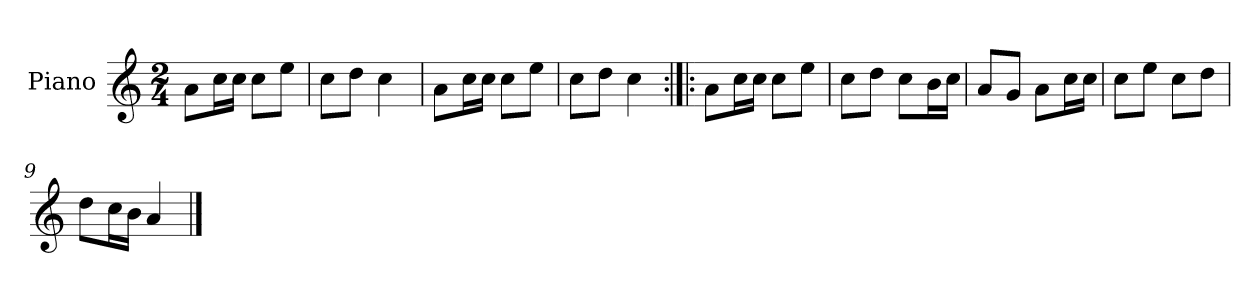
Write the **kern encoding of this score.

**kern
*part1
*staff1
*I"Piano
*I'Pno.
*clefG2
*k[]
*M2/4
=1
8a\L
16cc\L
16cc\JJ
8cc\L
8ee\J
=2
8cc\L
8dd\J
4cc\
=3
8a\L
16cc\L
16cc\JJ
8cc\L
8ee\J
=4
8cc\L
8dd\J
4cc\
=5:|!|:
8a\L
16cc\L
16cc\JJ
8cc\L
8ee\J
=6
8cc\L
8dd\J
8cc\L
16b\L
16cc\JJ
=7
8a/L
8g/J
8a\L
16cc\L
16cc\JJ
=8
8cc\L
8ee\J
8cc\L
8dd\J
=9
8dd\L
16cc\L
16b\JJ
4a/
==
*-
